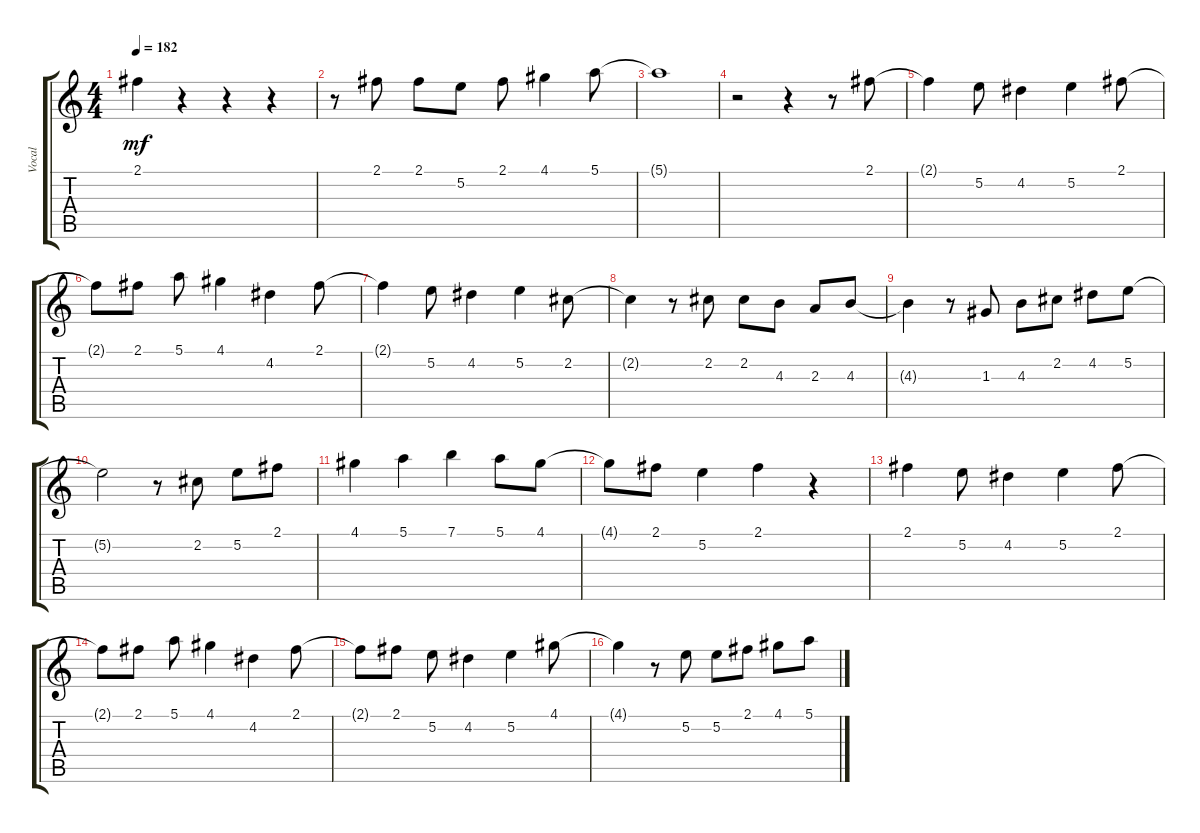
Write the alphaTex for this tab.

\track ("Vocal" "Vocal") {instrument acousticguitarsteel}
\staff {score tabs}
\tuning (E4 B3 G3 D3 A2 E2) {hide}
\ts (4 4)
\tempo 182
\clef g2
\ks c
2.1{t}.4{dy mf} r.4 r.4 r.4 |
r.8 2.1.8 2.1.8 5.2.8 2.1.8 4.1.4 5.1.8 |
5.1{t}.1 |
r.2 r.4 r.8 2.1.8 |
2.1{t}.4 5.2.8 4.2.4 5.2.4 2.1.8 |
2.1{t}.8 2.1.8 5.1.8 4.1.4 4.2.4 2.1.8 |
2.1{t}.4 5.2.8 4.2.4 5.2.4 2.2.8 |
2.2{t}.4 r.8 2.2.8 2.2.8 4.3.8 2.3.8 4.3.8 |
4.3{t}.4 r.8 1.3.8 4.3.8 2.2.8 4.2.8 5.2.8 |
5.2{t}.2 r.8 2.2.8 5.2.8 2.1.8 |
4.1.4 5.1.4 7.1.4 5.1.8 4.1.8 |
4.1{t}.8 2.1.8 5.2.4 2.1.4 r.4 |
2.1.4 5.2.8 4.2.4 5.2.4 2.1.8 |
2.1{t}.8 2.1.8 5.1.8 4.1.4 4.2.4 2.1.8 |
2.1{t}.8 2.1.8 5.2.8 4.2.4 5.2.4 4.1.8 |
4.1{t}.4 r.8 5.2.8 5.2.8 2.1.8 4.1.8 5.1.8
